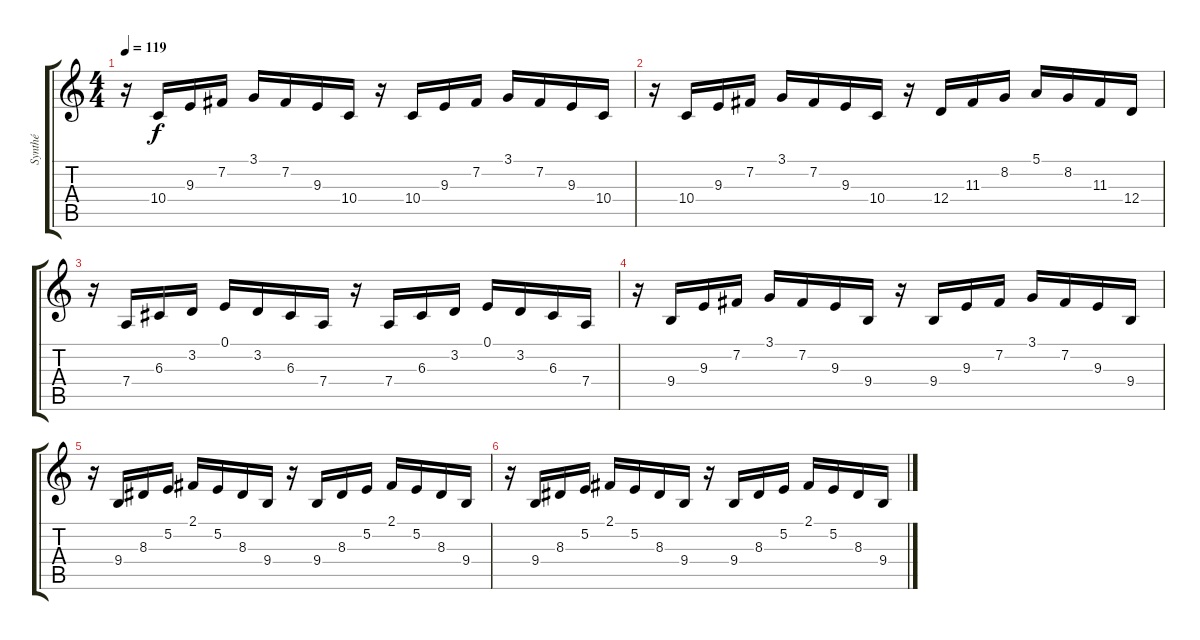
\track ("Synthé" "Synthé") {instrument tremolostrings}
\staff {score tabs}
\tuning (E4 B3 G3 D3 A2 E2) {hide}
\ts (4 4)
\tempo 119
\clef g2
\ks c
r.16{dy f} 10.4.16 9.3.16 7.2.16 3.1.16 7.2.16 9.3.16 10.4.16 r.16 10.4.16 9.3.16 7.2.16 3.1.16 7.2.16 9.3.16 10.4.16 |
r.16 10.4.16 9.3.16 7.2.16 3.1.16 7.2.16 9.3.16 10.4.16 r.16 12.4.16 11.3.16 8.2.16 5.1.16 8.2.16 11.3.16 12.4.16 |
r.16 7.4.16 6.3.16 3.2.16 0.1.16 3.2.16 6.3.16 7.4.16 r.16 7.4.16 6.3.16 3.2.16 0.1.16 3.2.16 6.3.16 7.4.16 |
r.16 9.4.16 9.3.16 7.2.16 3.1.16 7.2.16 9.3.16 9.4.16 r.16 9.4.16 9.3.16 7.2.16 3.1.16 7.2.16 9.3.16 9.4.16 |
r.16 9.4.16 8.3.16 5.2.16 2.1.16 5.2.16 8.3.16 9.4.16 r.16 9.4.16 8.3.16 5.2.16 2.1.16 5.2.16 8.3.16 9.4.16 |
r.16 9.4.16 8.3.16 5.2.16 2.1.16 5.2.16 8.3.16 9.4.16 r.16 9.4.16 8.3.16 5.2.16 2.1.16 5.2.16 8.3.16 9.4.16
